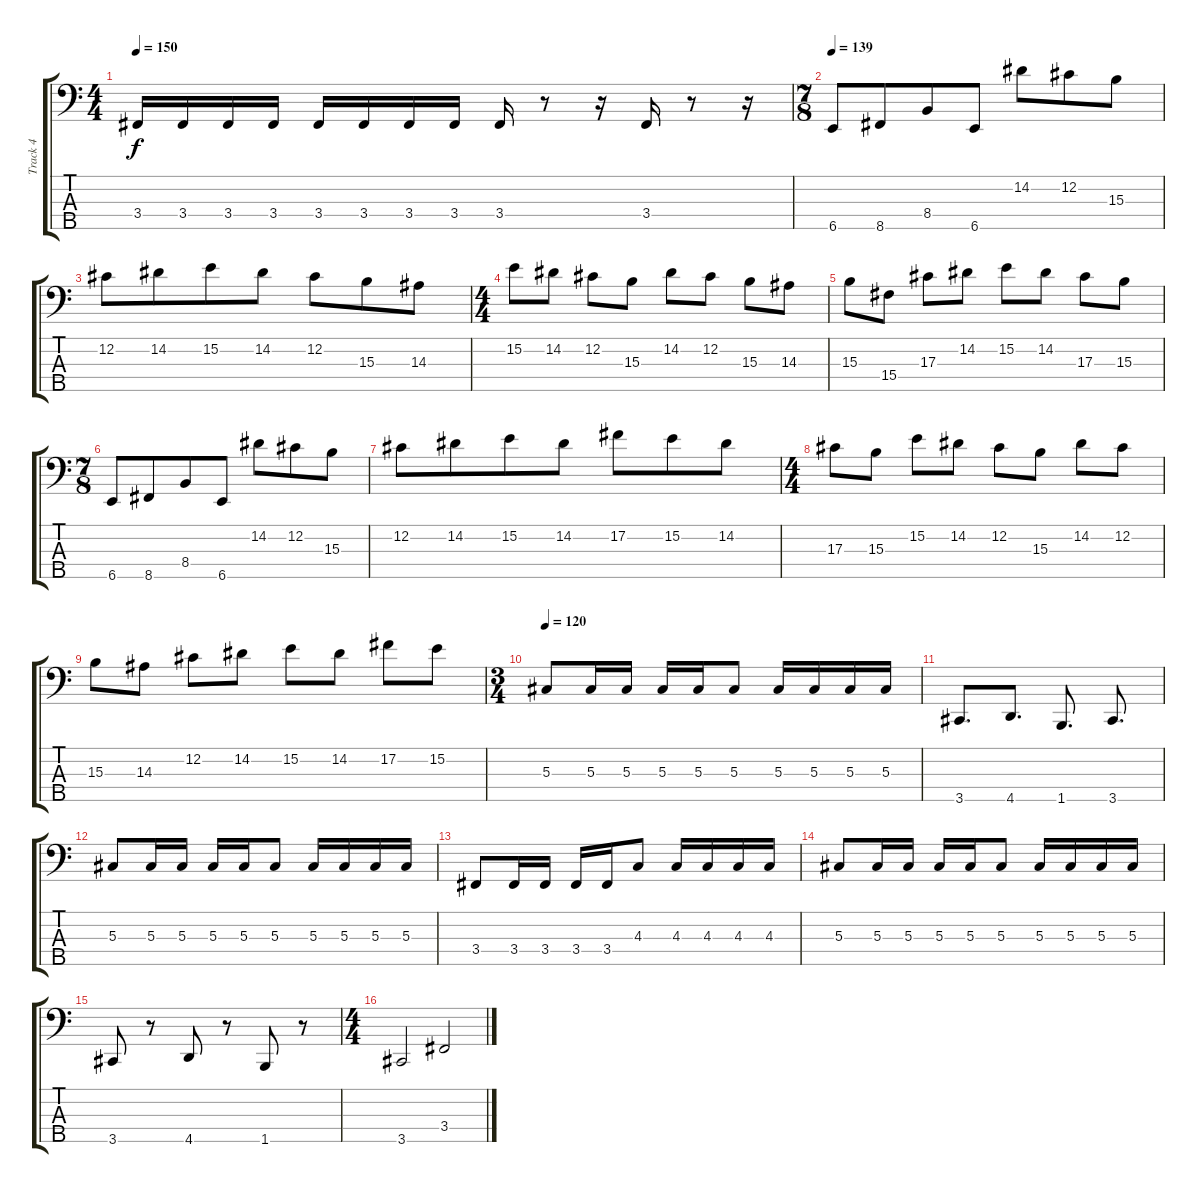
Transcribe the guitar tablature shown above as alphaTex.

\track ("Track 4" "Track 4") {instrument electricbassfinger}
\staff {score tabs}
\tuning (Gb2 Db2 Ab1 Eb1 Bb0) {hide}
\ts (4 4)
\tempo 150
\clef f4
\ks c
3.4.16{dy f} 3.4.16 3.4.16 3.4.16 3.4.16 3.4.16 3.4.16 3.4.16 3.4.16 r.8 r.16 3.4.16 r.8 r.16 |
\ts (7 8)
\tempo 139
6.5.8 8.5.8 8.4.8 6.5.8 14.2.8 12.2.8 15.3.8 |
12.2.8 14.2.8 15.2.8 14.2.8 12.2.8 15.3.8 14.3.8 |
\ts (4 4)
15.2.8 14.2.8 12.2.8 15.3.8 14.2.8 12.2.8 15.3.8 14.3.8 |
15.3.8 15.4.8 17.3.8 14.2.8 15.2.8 14.2.8 17.3.8 15.3.8 |
\ts (7 8)
6.5.8 8.5.8 8.4.8 6.5.8 14.2.8 12.2.8 15.3.8 |
12.2.8 14.2.8 15.2.8 14.2.8 17.2.8 15.2.8 14.2.8 |
\ts (4 4)
17.3.8 15.3.8 15.2.8 14.2.8 12.2.8 15.3.8 14.2.8 12.2.8 |
15.3.8 14.3.8 12.2.8 14.2.8 15.2.8 14.2.8 17.2.8 15.2.8 |
\ts (3 4)
\tempo 120
5.3.8 5.3.16 5.3.16 5.3.16 5.3.16 5.3.8 5.3.16 5.3.16 5.3.16 5.3.16 |
3.5.8{d} 4.5.8{d} 1.5.8{d} 3.5.8{d} |
5.3.8 5.3.16 5.3.16 5.3.16 5.3.16 5.3.8 5.3.16 5.3.16 5.3.16 5.3.16 |
3.4.8 3.4.16 3.4.16 3.4.16 3.4.16 4.3.8 4.3.16 4.3.16 4.3.16 4.3.16 |
5.3.8 5.3.16 5.3.16 5.3.16 5.3.16 5.3.8 5.3.16 5.3.16 5.3.16 5.3.16 |
3.5.8 r.8 4.5.8 r.8 1.5.8 r.8 |
\ts (4 4)
3.5.2 3.4.2
